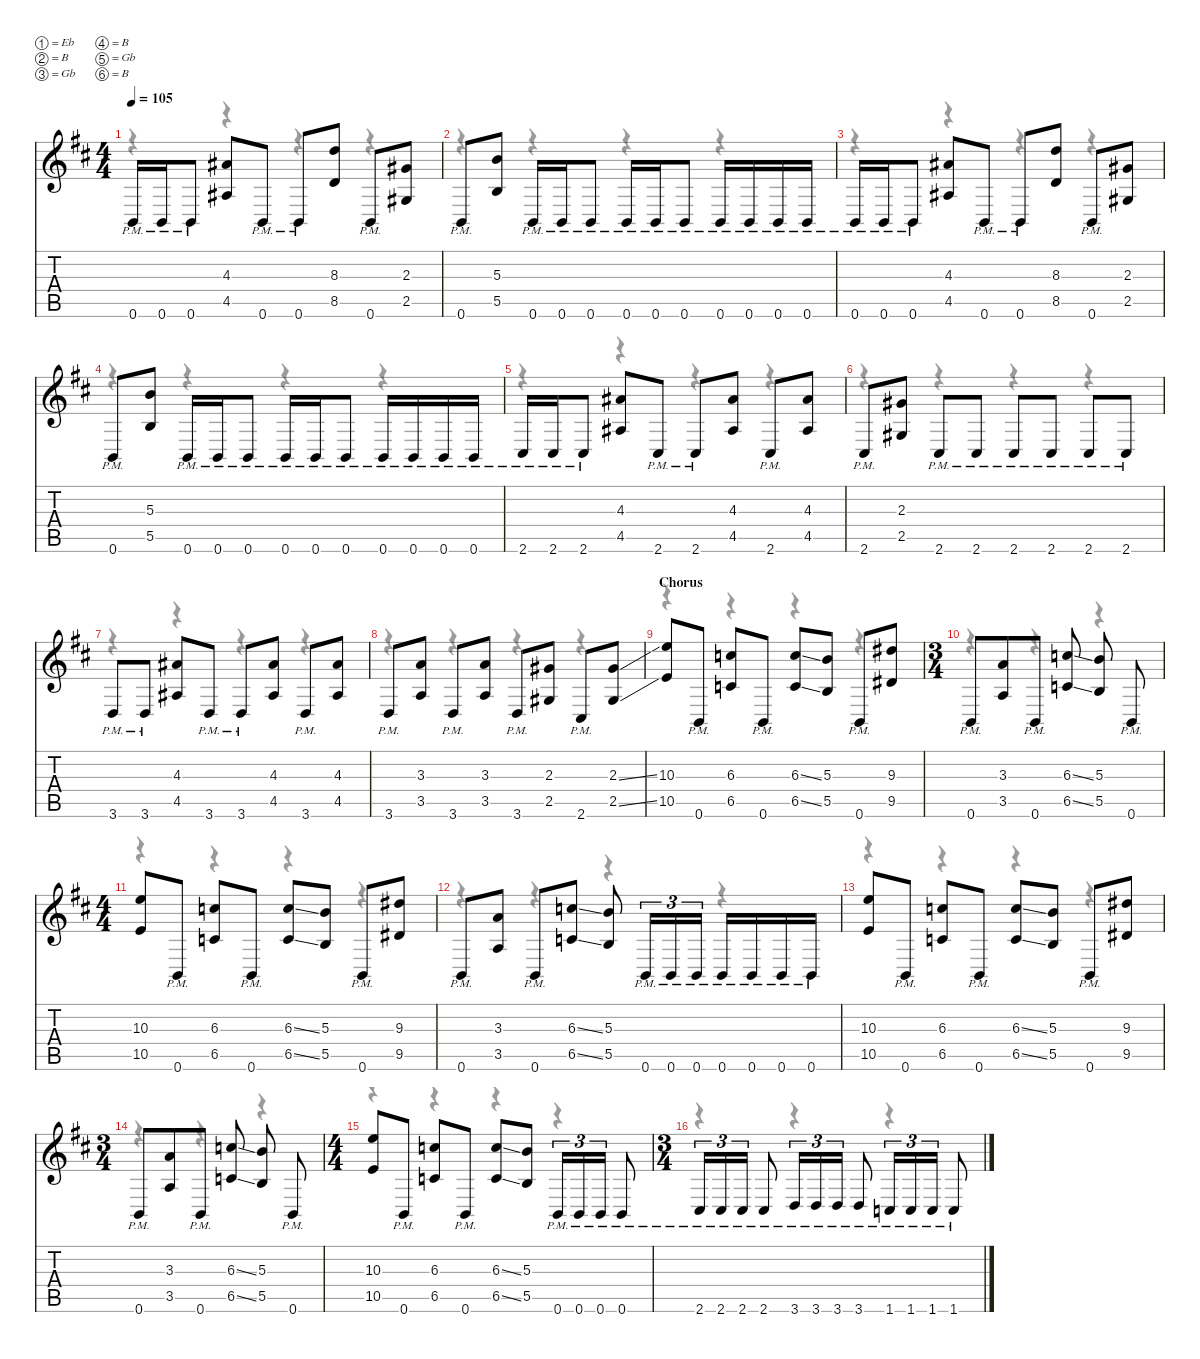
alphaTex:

\defaultSystemsLayout 4
\hideDynamics
\bracketExtendMode nobrackets
\singleTrackTrackNamePolicy hidden
\multiTrackTrackNamePolicy hidden
\firstSystemTrackNameMode fullname
\firstSystemTrackNameOrientation horizontal
\otherSystemsTrackNameOrientation horizontal
\track ("Rhythm Guitar 1" "dist.guit.") {instrument distortionguitar}
\staff {score tabs}
\tuning (Eb4 B3 Gb3 B2 Gb2 B1)
\voice
\ts (4 4)
\tempo 105
\clef g2
\ks bminor
0.6{pm acc forcenatural}.16{dy f beam Up} 0.6{pm acc forcenatural}.16{beam Up} 0.6{pm acc forcenatural}.8{beam Up} (4.3{acc #} 4.5{acc #}).8{beam Up} 0.6{pm acc forcenatural}.8{beam Up} 0.6{pm acc forcenatural}.8{beam Up} (8.3{acc forcenatural} 8.5{acc forcenatural}).8{beam Up} 0.6{pm acc forcenatural}.8{beam Up} (2.3{acc #} 2.5{acc #}).8{beam Up} |
0.6{pm acc forcenatural}.8{beam Up} (5.3{acc forcenatural} 5.5{acc forcenatural}).8{beam Up} 0.6{pm acc forcenatural}.16{beam Up} 0.6{pm acc forcenatural}.16{beam Up} 0.6{pm acc forcenatural}.8{beam Up} 0.6{pm acc forcenatural}.16{beam Up} 0.6{pm acc forcenatural}.16{beam Up} 0.6{pm acc forcenatural}.8{beam Up} 0.6{pm acc forcenatural}.16{beam Up} 0.6{pm acc forcenatural}.16{beam Up} 0.6{pm acc forcenatural}.16{beam Up} 0.6{pm acc forcenatural}.16{beam Up} |
0.6{pm acc forcenatural}.16{beam Up} 0.6{pm acc forcenatural}.16{beam Up} 0.6{pm acc forcenatural}.8{beam Up} (4.3{acc #} 4.5{acc #}).8{beam Up} 0.6{pm acc forcenatural}.8{beam Up} 0.6{pm acc forcenatural}.8{beam Up} (8.3{acc forcenatural} 8.5{acc forcenatural}).8{beam Up} 0.6{pm acc forcenatural}.8{beam Up} (2.3{acc #} 2.5{acc #}).8{beam Up} |
0.6{pm acc forcenatural}.8{beam Up} (5.3{acc forcenatural} 5.5{acc forcenatural}).8{beam Up} 0.6{pm acc forcenatural}.16{beam Up} 0.6{pm acc forcenatural}.16{beam Up} 0.6{pm acc forcenatural}.8{beam Up} 0.6{pm acc forcenatural}.16{beam Up} 0.6{pm acc forcenatural}.16{beam Up} 0.6{pm acc forcenatural}.8{beam Up} 0.6{pm acc forcenatural}.16{beam Up} 0.6{pm acc forcenatural}.16{beam Up} 0.6{pm acc forcenatural}.16{beam Up} 0.6{pm acc forcenatural}.16{beam Up} |
2.6{pm acc #}.16{beam Up} 2.6{pm acc #}.16{beam Up} 2.6{pm acc #}.8{beam Up} (4.3{acc #} 4.5{acc #}).8{beam Up} 2.6{pm acc #}.8{beam Up} 2.6{pm acc #}.8{beam Up} (4.3{acc #} 4.5{acc #}).8{beam Up} 2.6{pm acc #}.8{beam Up} (4.3{acc #} 4.5{acc #}).8{beam Up} |
2.6{pm acc #}.8{beam Up} (2.3{acc #} 2.5{acc #}).8{beam Up} 2.6{pm acc #}.8{beam Up} 2.6{pm acc #}.8{beam Up} 2.6{pm acc #}.8{beam Up} 2.6{pm acc #}.8{beam Up} 2.6{pm acc #}.8{beam Up} 2.6{pm acc #}.8{beam Up} |
3.6{pm acc forcenatural}.8{beam Up} 3.6{pm acc forcenatural}.8{beam Up} (4.3{acc #} 4.5{acc #}).8{beam Up} 3.6{pm acc forcenatural}.8{beam Up} 3.6{pm acc forcenatural}.8{beam Up} (4.3{acc #} 4.5{acc #}).8{beam Up} 3.6{pm acc forcenatural}.8{beam Up} (4.3{acc #} 4.5{acc #}).8{beam Up} |
3.6{pm acc forcenatural}.8{beam Up} (3.3{acc forcenatural} 3.5{acc forcenatural}).8{beam Up} 3.6{pm acc forcenatural}.8{beam Up} (3.3{acc forcenatural} 3.5{acc forcenatural}).8{beam Up} 3.6{pm acc forcenatural}.8{beam Up} (2.3{acc #} 2.5{acc #}).8{beam Up} 2.6{pm acc #}.8{beam Up} (2.3{ss acc #} 2.5{ss acc #}).8{beam Up} |
\section ("" "Chorus")
(10.3{acc forcenatural} 10.5{acc forcenatural}).8{beam Up} 0.6{pm acc forcenatural}.8{beam Up} (6.3{acc forcenatural} 6.5{acc forcenatural}).8{beam Up} 0.6{pm acc forcenatural}.8{beam Up} (6.3{ss acc forcenatural} 6.5{ss acc forcenatural}).8{beam Up} (5.3{acc forcenatural} 5.5{acc forcenatural}).8{beam Up} 0.6{pm acc forcenatural}.8{beam Up} (9.3{acc #} 9.5{acc #}).8{beam Up} |
\ts (3 4)
\beaming (8 3 1 1 1)
0.6{pm acc forcenatural}.8{beam Up} (3.3{acc forcenatural} 3.5{acc forcenatural}).8{beam Up} 0.6{pm acc forcenatural}.8{beam Up} (6.3{ss acc forcenatural} 6.5{ss acc forcenatural}).8{beam Up} (5.3{acc forcenatural} 5.5{acc forcenatural}).8{beam Up} 0.6{pm acc forcenatural}.8{beam Up} |
\ts (4 4)
\beaming (8 2 2 2 2)
(10.3{acc forcenatural} 10.5{acc forcenatural}).8{beam Up} 0.6{pm acc forcenatural}.8{beam Up} (6.3{acc forcenatural} 6.5{acc forcenatural}).8{beam Up} 0.6{pm acc forcenatural}.8{beam Up} (6.3{ss acc forcenatural} 6.5{ss acc forcenatural}).8{beam Up} (5.3{acc forcenatural} 5.5{acc forcenatural}).8{beam Up} 0.6{pm acc forcenatural}.8{beam Up} (9.3{acc #} 9.5{acc #}).8{beam Up} |
0.6{pm acc forcenatural}.8{beam Up} (3.3{acc forcenatural} 3.5{acc forcenatural}).8{beam Up} 0.6{pm acc forcenatural}.8{beam Up} (6.3{ss acc forcenatural} 6.5{ss acc forcenatural}).8{beam Up} (5.3{acc forcenatural} 5.5{acc forcenatural}).8{beam Up} 0.6{pm acc forcenatural}.16{tu (3 2) beam Up} 0.6{pm acc forcenatural}.16{tu (3 2) beam Up} 0.6{pm acc forcenatural}.16{tu (3 2) beam Up} 0.6{pm acc forcenatural}.16{beam Up} 0.6{pm acc forcenatural}.16{beam Up} 0.6{pm acc forcenatural}.16{beam Up} 0.6{pm acc forcenatural}.16{beam Up} |
(10.3{acc forcenatural} 10.5{acc forcenatural}).8{beam Up} 0.6{pm acc forcenatural}.8{beam Up} (6.3{acc forcenatural} 6.5{acc forcenatural}).8{beam Up} 0.6{pm acc forcenatural}.8{beam Up} (6.3{ss acc forcenatural} 6.5{ss acc forcenatural}).8{beam Up} (5.3{acc forcenatural} 5.5{acc forcenatural}).8{beam Up} 0.6{pm acc forcenatural}.8{beam Up} (9.3{acc #} 9.5{acc #}).8{beam Up} |
\ts (3 4)
\beaming (8 3 1 1 1)
0.6{pm acc forcenatural}.8{beam Up} (3.3{acc forcenatural} 3.5{acc forcenatural}).8{beam Up} 0.6{pm acc forcenatural}.8{beam Up} (6.3{ss acc forcenatural} 6.5{ss acc forcenatural}).8{beam Up} (5.3{acc forcenatural} 5.5{acc forcenatural}).8{beam Up} 0.6{pm acc forcenatural}.8{beam Up} |
\ts (4 4)
\beaming (8 2 2 2 2)
(10.3{acc forcenatural} 10.5{acc forcenatural}).8{beam Up} 0.6{pm acc forcenatural}.8{beam Up} (6.3{acc forcenatural} 6.5{acc forcenatural}).8{beam Up} 0.6{pm acc forcenatural}.8{beam Up} (6.3{ss acc forcenatural} 6.5{ss acc forcenatural}).8{beam Up} (5.3{acc forcenatural} 5.5{acc forcenatural}).8{beam Up} 0.6{pm acc forcenatural}.16{tu (3 2) beam Up} 0.6{pm acc forcenatural}.16{tu (3 2) beam Up} 0.6{pm acc forcenatural}.16{tu (3 2) beam Up} 0.6{pm acc forcenatural}.8{beam Up} |
\ts (3 4)
\beaming (8 3 1 1 1)
2.6{pm acc #}.16{tu (3 2) beam Up} 2.6{pm acc #}.16{tu (3 2) beam Up} 2.6{pm acc #}.16{tu (3 2) beam Up} 2.6{pm acc #}.8{beam Up} 3.6{pm acc forcenatural}.16{tu (3 2) beam Up} 3.6{pm acc forcenatural}.16{tu (3 2) beam Up} 3.6{pm acc forcenatural}.16{tu (3 2) beam Up} 3.6{pm acc forcenatural}.8{beam Up} 1.6{pm acc forcenatural}.16{tu (3 2) beam Up} 1.6{pm acc forcenatural}.16{tu (3 2) beam Up} 1.6{pm acc forcenatural}.16{tu (3 2) beam Up} 1.6{pm acc forcenatural}.8{beam Up}
\voice
\clef g2
\ottava regular
\simile none
\ks bminor
r.4{dy mf beam Down} r.4{beam Down} r.4{beam Down} r.4{beam Down} |
r.4{beam Down} r.4{beam Down} r.4{beam Down} r.4{beam Down} |
r.4{beam Down} r.4{beam Down} r.4{beam Down} r.4{beam Down} |
r.4{beam Down} r.4{beam Down} r.4{beam Down} r.4{beam Down} |
r.4{beam Down} r.4{beam Down} r.4{beam Down} r.4{beam Down} |
r.4{beam Down} r.4{beam Down} r.4{beam Down} r.4{beam Down} |
r.4{beam Down} r.4{beam Down} r.4{beam Down} r.4{beam Down} |
r.4{beam Down} r.4{beam Down} r.4{beam Down} r.4{beam Down} |
r.4{beam Down} r.4{beam Down} r.4{beam Down} r.4{beam Down} |
r.4{beam Down} r.4{beam Down} r.4{beam Down} |
r.4{beam Down} r.4{beam Down} r.4{beam Down} r.4{beam Down} |
r.4{beam Down} r.4{beam Down} r.4{beam Down} r.4{beam Down} |
r.4{beam Down} r.4{beam Down} r.4{beam Down} r.4{beam Down} |
r.4{beam Down} r.4{beam Down} r.4{beam Down} |
r.4{beam Down} r.4{beam Down} r.4{beam Down} r.4{beam Down} |
r.4{beam Down} r.4{beam Down} r.4{beam Down}
